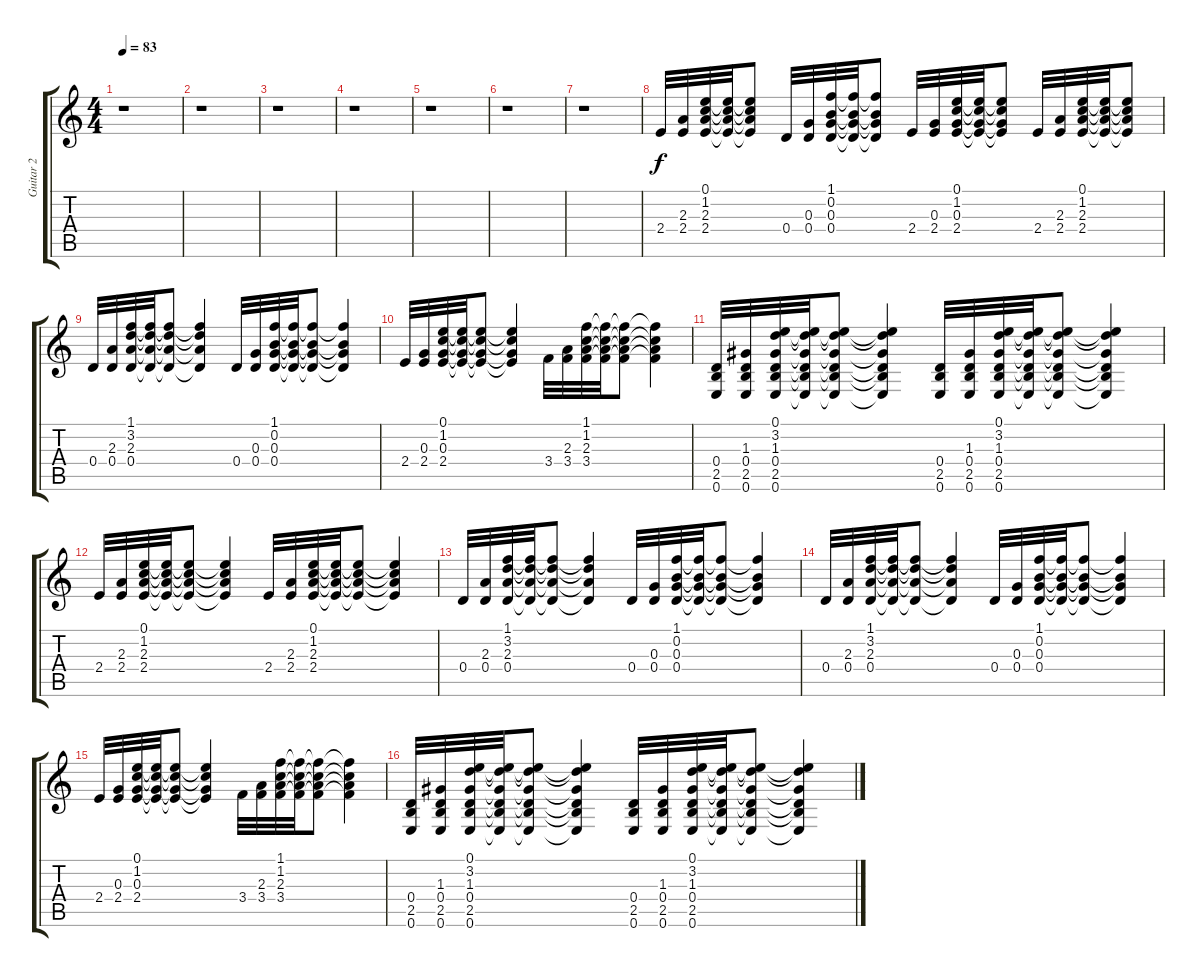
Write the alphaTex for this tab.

\track ("Guitar 2" "Guitar 2") {instrument acousticguitarsteel}
\staff {score tabs}
\tuning (E4 B3 G3 D3 A2 E2) {hide}
\ts (4 4)
\tempo 83
\clef g2
\ks c
r.1{dy f} |
r.1 |
r.1 |
r.1 |
r.1 |
r.1 |
r.1 |
2.4.32 (2.3 2.4).32 (0.1 1.2 2.3 2.4).32 (0.1{t} 1.2{t} 2.3{t} 2.4{t}).32 (0.1{t} 1.2{t} 2.3{t} 2.4{t}).8 0.4.32 (0.3 0.4).32 (1.1 0.2 0.3 0.4).32 (1.1{t} 0.2{t} 0.3{t} 0.4{t}).32 (1.1{t} 0.2{t} 0.3{t} 0.4{t}).8 2.4.32 (0.3 2.4).32 (0.1 1.2 0.3 2.4).32 (0.1{t} 1.2{t} 0.3{t} 2.4{t}).32 (0.1{t} 1.2{t} 0.3{t} 2.4{t}).8 2.4.32 (2.3 2.4).32 (0.1 1.2 2.3 2.4).32 (0.1{t} 1.2{t} 2.3{t} 2.4{t}).32 (0.1{t} 1.2{t} 2.3{t} 2.4{t}).8 |
0.4.32 (2.3 0.4).32 (1.1 3.2 2.3 0.4).32 (1.1{t} 3.2{t} 2.3{t} 0.4{t}).32 (1.1{t} 3.2{t} 2.3{t} 0.4{t}).8 (1.1{t} 3.2{t} 2.3{t} 0.4{t}).4 0.4.32 (0.3 0.4).32 (1.1 0.2 0.3 0.4).32 (1.1{t} 0.2{t} 0.3{t} 0.4{t}).32 (1.1{t} 0.2{t} 0.3{t} 0.4{t}).8 (1.1{t} 0.2{t} 0.3{t} 0.4{t}).4 |
2.4.32 (0.3 2.4).32 (0.1 1.2 0.3 2.4).32 (0.1{t} 1.2{t} 0.3{t} 2.4{t}).32 (0.1{t} 1.2{t} 0.3{t} 2.4{t}).8 (0.1{t} 1.2{t} 0.3{t} 2.4{t}).4 3.4.32 (2.3 3.4).32 (1.1 1.2 2.3 3.4).32 (1.1{t} 1.2{t} 2.3{t} 3.4{t}).32 (1.1{t} 1.2{t} 2.3{t} 3.4{t}).8 (1.1{t} 1.2{t} 2.3{t} 3.4{t}).4 |
(0.4 2.5 0.6).32 (1.3 0.4 2.5 0.6).32 (0.1 3.2 1.3 0.4 2.5 0.6).32 (0.1{t} 3.2{t} 1.3{t} 0.4{t} 2.5{t} 0.6{t}).32 (0.1{t} 3.2{t} 1.3{t} 0.4{t} 2.5{t} 0.6{t}).8 (0.1{t} 3.2{t} 1.3{t} 0.4{t} 2.5{t} 0.6{t}).4 (0.4 2.5 0.6).32 (1.3 0.4 2.5 0.6).32 (0.1 3.2 1.3 0.4 2.5 0.6).32 (0.1{t} 3.2{t} 1.3{t} 0.4{t} 2.5{t} 0.6{t}).32 (0.1{t} 3.2{t} 1.3{t} 0.4{t} 2.5{t} 0.6{t}).8 (0.1{t} 3.2{t} 1.3{t} 0.4{t} 2.5{t} 0.6{t}).4 |
2.4.32 (2.3 2.4).32 (0.1 1.2 2.3 2.4).32 (0.1{t} 1.2{t} 2.3{t} 2.4{t}).32 (0.1{t} 1.2{t} 2.3{t} 2.4{t}).8 (0.1{t} 1.2{t} 2.3{t} 2.4{t}).4 2.4.32 (2.3 2.4).32 (0.1 1.2 2.3 2.4).32 (0.1{t} 1.2{t} 2.3{t} 2.4{t}).32 (0.1{t} 1.2{t} 2.3{t} 2.4{t}).8 (0.1{t} 1.2{t} 2.3{t} 2.4{t}).4 |
0.4.32 (2.3 0.4).32 (1.1 3.2 2.3 0.4).32 (1.1{t} 3.2{t} 2.3{t} 0.4{t}).32 (1.1{t} 3.2{t} 2.3{t} 0.4{t}).8 (1.1{t} 3.2{t} 2.3{t} 0.4{t}).4 0.4.32 (0.3 0.4).32 (1.1 0.2 0.3 0.4).32 (1.1{t} 0.2{t} 0.3{t} 0.4{t}).32 (1.1{t} 0.2{t} 0.3{t} 0.4{t}).8 (1.1{t} 0.2{t} 0.3{t} 0.4{t}).4 |
0.4.32 (2.3 0.4).32 (1.1 3.2 2.3 0.4).32 (1.1{t} 3.2{t} 2.3{t} 0.4{t}).32 (1.1{t} 3.2{t} 2.3{t} 0.4{t}).8 (1.1{t} 3.2{t} 2.3{t} 0.4{t}).4 0.4.32 (0.3 0.4).32 (1.1 0.2 0.3 0.4).32 (1.1{t} 0.2{t} 0.3{t} 0.4{t}).32 (1.1{t} 0.2{t} 0.3{t} 0.4{t}).8 (1.1{t} 0.2{t} 0.3{t} 0.4{t}).4 |
2.4.32 (0.3 2.4).32 (0.1 1.2 0.3 2.4).32 (0.1{t} 1.2{t} 0.3{t} 2.4{t}).32 (0.1{t} 1.2{t} 0.3{t} 2.4{t}).8 (0.1{t} 1.2{t} 0.3{t} 2.4{t}).4 3.4.32 (2.3 3.4).32 (1.1 1.2 2.3 3.4).32 (1.1{t} 1.2{t} 2.3{t} 3.4{t}).32 (1.1{t} 1.2{t} 2.3{t} 3.4{t}).8 (1.1{t} 1.2{t} 2.3{t} 3.4{t}).4 |
(0.4 2.5 0.6).32 (1.3 0.4 2.5 0.6).32 (0.1 3.2 1.3 0.4 2.5 0.6).32 (0.1{t} 3.2{t} 1.3{t} 0.4{t} 2.5{t} 0.6{t}).32 (0.1{t} 3.2{t} 1.3{t} 0.4{t} 2.5{t} 0.6{t}).8 (0.1{t} 3.2{t} 1.3{t} 0.4{t} 2.5{t} 0.6{t}).4 (0.4 2.5 0.6).32 (1.3 0.4 2.5 0.6).32 (0.1 3.2 1.3 0.4 2.5 0.6).32 (0.1{t} 3.2{t} 1.3{t} 0.4{t} 2.5{t} 0.6{t}).32 (0.1{t} 3.2{t} 1.3{t} 0.4{t} 2.5{t} 0.6{t}).8 (0.1{t} 3.2{t} 1.3{t} 0.4{t} 2.5{t} 0.6{t}).4
